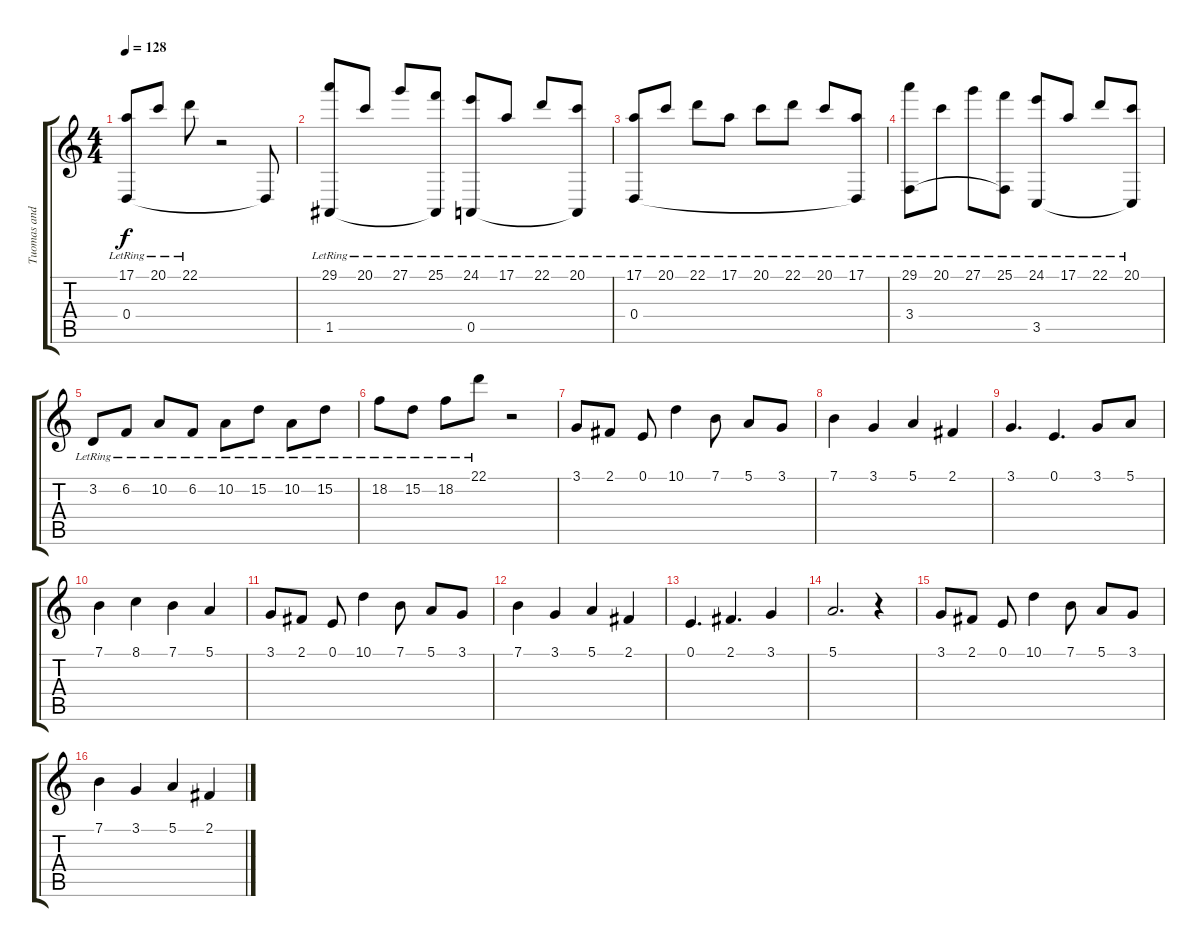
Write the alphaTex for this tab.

\track ("Tuomas and Anette" "Tuomas and") {instrument acousticgrandpiano}
\staff {score tabs}
\tuning (E4 B3 G3 D3 A2 E2) {hide}
\ts (4 4)
\tempo 128
\clef g2
\ks c
(17.1{lr} 0.4).8{dy f} 20.1{lr}.8 22.1{lr}.8 r.2 0.4{t}.8 |
(29.1{lr} 1.5).8 20.1{lr}.8 27.1{lr}.8 (25.1{lr} 1.5{t}).8 (24.1{lr} 0.5).8 17.1{lr}.8 22.1{lr}.8 (20.1{lr} 0.5{t}).8 |
(17.1{lr} 0.4).8 20.1{lr}.8 22.1{lr}.8 17.1{lr}.8 20.1{lr}.8 22.1{lr}.8 20.1{lr}.8 (17.1{lr} 0.4{t}).8 |
(29.1{lr} 3.4).8 20.1{lr}.8 27.1{lr}.8 (25.1{lr} 3.4{t}).8 (24.1{lr} 3.5).8 17.1{lr}.8 22.1{lr}.8 (20.1{lr} 3.5{t}).8 |
3.2{lr}.8{volume 16} 6.2{lr}.8 10.2{lr}.8 6.2{lr}.8 10.2{lr}.8 15.2{lr}.8 10.2{lr}.8 15.2{lr}.8 |
18.2{lr}.8 15.2{lr}.8 18.2{lr}.8 22.1{lr}.8 r.2 |
3.1.8 2.1.8 0.1.8 10.1.4 7.1.8 5.1.8 3.1.8 |
7.1.4 3.1.4 5.1.4 2.1.4 |
3.1.4{d} 0.1.4{d} 3.1.8 5.1.8 |
7.1.4 8.1.4 7.1.4 5.1.4 |
3.1.8 2.1.8 0.1.8 10.1.4 7.1.8 5.1.8 3.1.8 |
7.1.4 3.1.4 5.1.4 2.1.4 |
0.1.4{d} 2.1.4{d} 3.1.4 |
5.1.2{d} r.4 |
3.1.8 2.1.8 0.1.8 10.1.4 7.1.8 5.1.8 3.1.8 |
7.1.4 3.1.4 5.1.4 2.1.4
